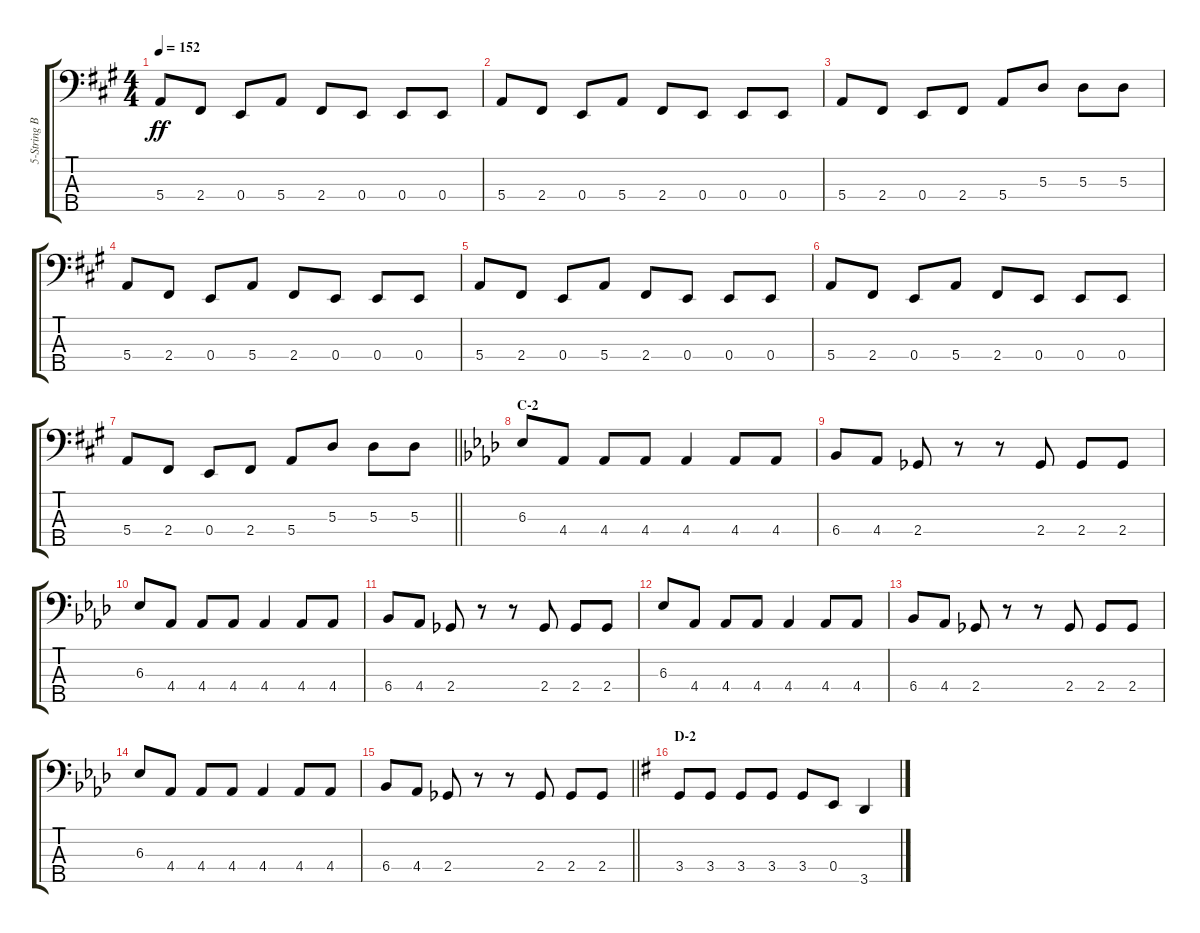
\track ("5-String Bass" "5-String B") {instrument electricbassfinger}
\staff {score tabs}
\tuning (G2 D2 A1 E1 B0) {hide}
\ts (4 4)
\tempo 152
\clef f4
\ks a
5.4.8{dy ff} 2.4.8 0.4.8 5.4.8 2.4.8 0.4.8 0.4.8 0.4.8 |
5.4.8 2.4.8 0.4.8 5.4.8 2.4.8 0.4.8 0.4.8 0.4.8 |
5.4.8 2.4.8 0.4.8 2.4.8 5.4.8 5.3.8 5.3.8 5.3.8 |
5.4.8 2.4.8 0.4.8 5.4.8 2.4.8 0.4.8 0.4.8 0.4.8 |
5.4.8 2.4.8 0.4.8 5.4.8 2.4.8 0.4.8 0.4.8 0.4.8 |
5.4.8 2.4.8 0.4.8 5.4.8 2.4.8 0.4.8 0.4.8 0.4.8 |
\barLineRight lightlight
5.4.8 2.4.8 0.4.8 2.4.8 5.4.8 5.3.8 5.3.8 5.3.8 |
\section ("" "C-2")
\ks ab
6.3.8 4.4.8 4.4.8 4.4.8 4.4.4 4.4.8 4.4.8 |
6.4.8 4.4.8 2.4.8 r.8 r.8 2.4.8 2.4.8 2.4.8 |
6.3.8 4.4.8 4.4.8 4.4.8 4.4.4 4.4.8 4.4.8 |
6.4.8 4.4.8 2.4.8 r.8 r.8 2.4.8 2.4.8 2.4.8 |
6.3.8 4.4.8 4.4.8 4.4.8 4.4.4 4.4.8 4.4.8 |
6.4.8 4.4.8 2.4.8 r.8 r.8 2.4.8 2.4.8 2.4.8 |
6.3.8 4.4.8 4.4.8 4.4.8 4.4.4 4.4.8 4.4.8 |
\barLineRight lightlight
6.4.8 4.4.8 2.4.8 r.8 r.8 2.4.8 2.4.8 2.4.8 |
\section ("" "D-2")
\ks g
3.4.8 3.4.8 3.4.8 3.4.8 3.4.8 0.4.8 3.5.4
